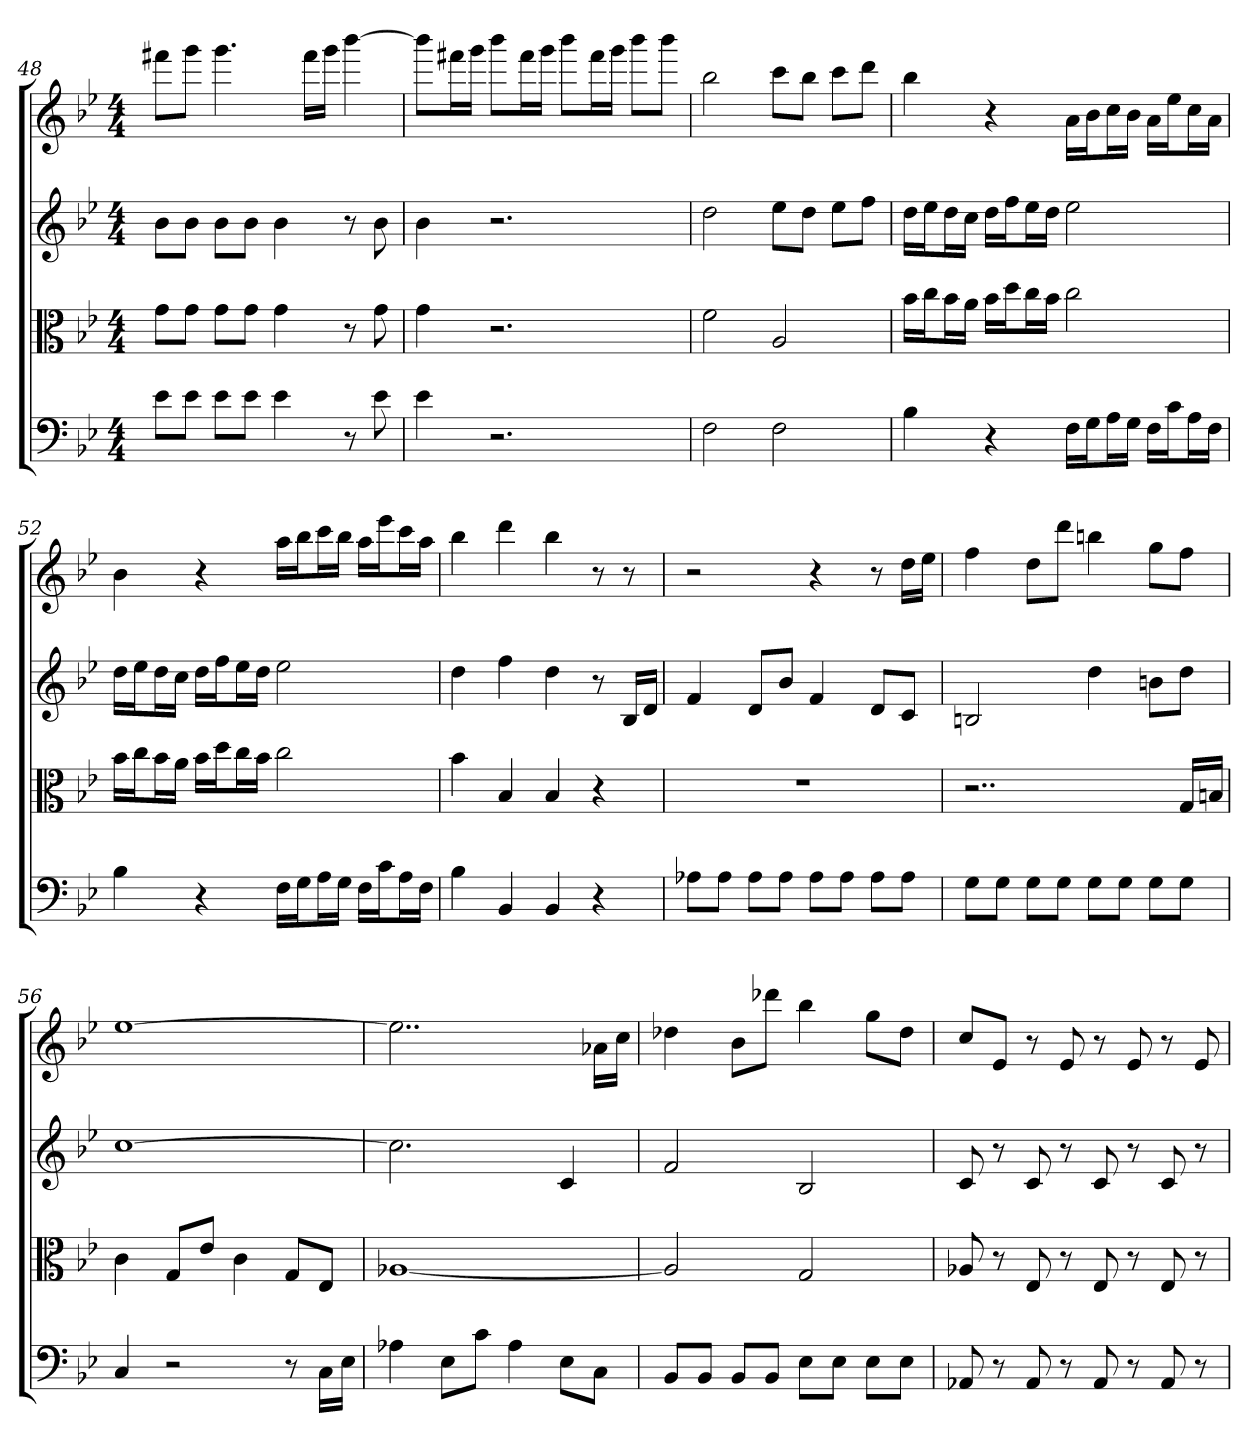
**kern	**kern	**kern	**kern
*part4	*part3	*part2	*part1
*staff4	*staff3	*staff2	*staff1
*clefF4	*clefC3	*	*
*k[b-e-]	*k[b-e-]	*k[b-e-]	*k[b-e-]
*g:	*g:	*g:	*g:
*M4/4	*M4/4	*M4/4	*M4/4
=48	=48	=48	=48
8e-\L	8g\L	8b-L	8fff#XL
8e-\J	8g\J	8b-J	8gggJ
8e-\L	8g\L	8b-L	4.ggg
8e-\J	8g\J	8b-J	.
4e-	4g	4b-	.
.	.	.	16fff#LL
.	.	.	16gggJJ
8r	8r	8r	[4bbb-
8e-	8g	8b-	.
=49	=49	=49	=49
4e-	4g	4b-	8bbb-L]
.	.	.	16fff#XL
.	.	.	16gggJJ
2.r	2.r	2.r	8bbb-L
.	.	.	16fff#L
.	.	.	16gggJJ
.	.	.	8bbb-L
.	.	.	16fff#L
.	.	.	16gggJJ
.	.	.	8bbb-L
.	.	.	8bbb-J
=50	=50	=50	=50
2F	2f	2dd	2bb-
2F	2A	8ee-L	8cccL
.	.	8ddJ	8bb-J
.	.	8ee-L	8cccL
.	.	8ffJ	8dddJ
=51	=51	=51	=51
4B-	16b-\LL	16ddLL	4bb-
.	16cc\J	16ee-J	.
.	16b-\L	16ddL	.
.	16a\JJ	16ccJJ	.
4r	16b-\LL	16ddLL	4r
.	16dd\J	16ffJ	.
.	16cc\L	16ee-L	.
.	16b-\JJ	16ddJJ	.
16F\LL	2cc	2ee-	16aLL
16G\J	.	.	16b-J
16A\L	.	.	16ccL
16G\JJ	.	.	16b-JJ
16F\LL	.	.	16aLL
16c\J	.	.	16ee-J
16A\L	.	.	16ccL
16F\JJ	.	.	16aJJ
=52	=52	=52	=52
4B-	16b-\LL	16ddLL	4b-
.	16cc\J	16ee-J	.
.	16b-\L	16ddL	.
.	16a\JJ	16ccJJ	.
4r	16b-\LL	16ddLL	4r
.	16dd\J	16ffJ	.
.	16cc\L	16ee-L	.
.	16b-\JJ	16ddJJ	.
16F\LL	2cc	2ee-	16aaLL
16G\J	.	.	16bb-J
16A\L	.	.	16cccL
16G\JJ	.	.	16bb-JJ
16F\LL	.	.	16aaLL
16c\J	.	.	16eee-J
16A\L	.	.	16cccL
16F\JJ	.	.	16aaJJ
=53	=53	=53	=53
4B-	4b-	4dd	4bb-
4BB-	4B-	4ff	4ddd
4BB-	4B-	4dd	4bb-
4r	4r	8r	8r
.	.	16B-LL	8r
.	.	16dJJ	.
=54	=54	=54	=54
8A-X\L	1r	4f	2r
8A-\J	.	.	.
8A-\L	.	8dL	.
8A-\J	.	8b-J	.
8A-\L	.	4f	4r
8A-\J	.	.	.
8A-\L	.	8dL	8r
8A-\J	.	8cJ	16ddLL
.	.	.	16ee-JJ
=55	=55	=55	=55
8G\L	2..r	2Bn	4ff
8G\J	.	.	.
8G\L	.	.	8ddL
8G\J	.	.	8dddJ
8G\L	.	4dd	4bbn
8G\J	.	.	.
8G\L	.	8bnL	8ggL
8G\J	16G/LL	8ddJ	8ffJ
.	16Bn/JJ	.	.
=56	=56	=56	=56
4C	4c	[1cc	[1ee-
2r	8G/L	.	.
.	8e-/J	.	.
.	4c	.	.
8r	8G/L	.	.
16C\LL	8E-/J	.	.
16E-\JJ	.	.	.
=57	=57	=57	=57
4A-X	[1A-X	2.cc]	2..ee-]
8E-\L	.	.	.
8c\J	.	.	.
4A-	.	.	.
8E-\L	.	4c	.
8C\J	.	.	16a-XLL
.	.	.	16ccJJ
=58	=58	=58	=58
8BB-/L	2A-]	2f	4dd-X
8BB-/J	.	.	.
8BB-/L	.	.	8b-L
8BB-/J	.	.	8ddd-XJ
8E-\L	2G	2B-	4bb-
8E-\J	.	.	.
8E-\L	.	.	8ggL
8E-\J	.	.	8dd-J
=59	=59	=59	=59
8AA-X	8A-X	8c	8ccL
8r	8r	8r	8e-J
8AA-	8E-	8c	8r
8r	8r	8r	8e-
8AA-	8E-	8c	8r
8r	8r	8r	8e-
8AA-	8E-	8c	8r
8r	8r	8r	8e-
=	=	=	=
*-	*-	*-	*-
